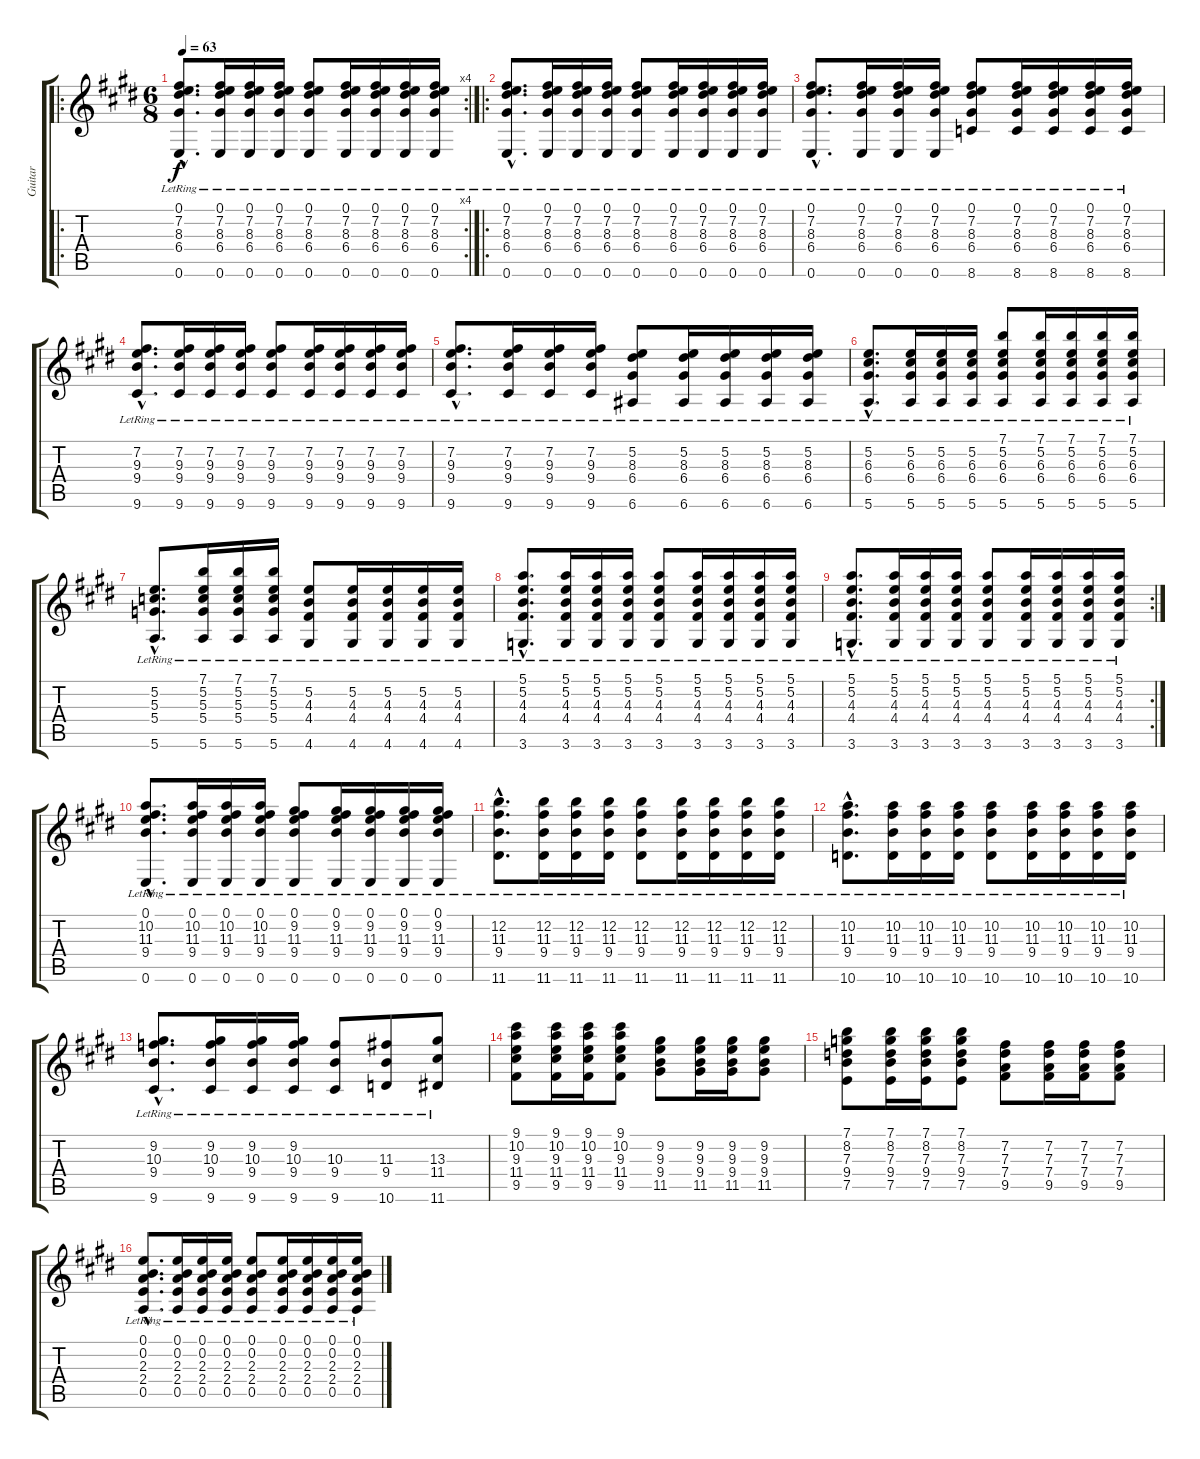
\track ("Guitar" "Guitar") {instrument acousticguitarnylon}
\staff {score tabs}
\tuning (E4 B3 G3 D3 A2 E2) {hide}
\ro
\rc 4
\ts (6 8)
\tempo 63
\clef g2
\ks e
(0.1{hac lr} 7.2{hac lr} 8.3{hac lr} 6.4{hac lr} 0.6{hac lr}).8{d dy f instrument acousticguitarnylon} (0.1{lr} 7.2{lr} 8.3{lr} 6.4{lr} 0.6{lr}).16 (0.1{lr} 7.2{lr} 8.3{lr} 6.4{lr} 0.6{lr}).16 (0.1{lr} 7.2{lr} 8.3{lr} 6.4{lr} 0.6{lr}).16 (0.1{lr} 7.2{lr} 8.3{lr} 6.4{lr} 0.6{lr}).8 (0.1{lr} 7.2{lr} 8.3{lr} 6.4{lr} 0.6{lr}).16 (0.1{lr} 7.2{lr} 8.3{lr} 6.4{lr} 0.6{lr}).16 (0.1{lr} 7.2{lr} 8.3{lr} 6.4{lr} 0.6{lr}).16 (0.1{lr} 7.2{lr} 8.3{lr} 6.4{lr} 0.6{lr}).16 |
\ro
(0.1{hac lr} 7.2{hac lr} 8.3{hac lr} 6.4{hac lr} 0.6{hac lr}).8{d} (0.1{lr} 7.2{lr} 8.3{lr} 6.4{lr} 0.6{lr}).16 (0.1{lr} 7.2{lr} 8.3{lr} 6.4{lr} 0.6{lr}).16 (0.1{lr} 7.2{lr} 8.3{lr} 6.4{lr} 0.6{lr}).16 (0.1{lr} 7.2{lr} 8.3{lr} 6.4{lr} 0.6{lr}).8 (0.1{lr} 7.2{lr} 8.3{lr} 6.4{lr} 0.6{lr}).16 (0.1{lr} 7.2{lr} 8.3{lr} 6.4{lr} 0.6{lr}).16 (0.1{lr} 7.2{lr} 8.3{lr} 6.4{lr} 0.6{lr}).16 (0.1{lr} 7.2{lr} 8.3{lr} 6.4{lr} 0.6{lr}).16 |
(0.1{hac lr} 7.2{hac lr} 8.3{hac lr} 6.4{hac lr} 0.6{hac lr}).8{d} (0.1{lr} 7.2{lr} 8.3{lr} 6.4{lr} 0.6{lr}).16 (0.1{lr} 7.2{lr} 8.3{lr} 6.4{lr} 0.6{lr}).16 (0.1{lr} 7.2{lr} 8.3{lr} 6.4{lr} 0.6{lr}).16 (0.1{lr} 7.2{lr} 8.3{lr} 6.4{lr} 8.6{lr}).8 (0.1{lr} 7.2{lr} 8.3{lr} 6.4{lr} 8.6{lr}).16 (0.1{lr} 7.2{lr} 8.3{lr} 6.4{lr} 8.6{lr}).16 (0.1{lr} 7.2{lr} 8.3{lr} 6.4{lr} 8.6{lr}).16 (0.1{lr} 7.2{lr} 8.3{lr} 6.4{lr} 8.6{lr}).16 |
(7.2{hac lr} 9.3{hac lr} 9.4{hac lr} 9.6{hac lr}).8{d} (7.2{lr} 9.3{lr} 9.4{lr} 9.6{lr}).16 (7.2{lr} 9.3{lr} 9.4{lr} 9.6{lr}).16 (7.2{lr} 9.3{lr} 9.4{lr} 9.6{lr}).16 (7.2{lr} 9.3{lr} 9.4{lr} 9.6{lr}).8 (7.2{lr} 9.3{lr} 9.4{lr} 9.6{lr}).16 (7.2{lr} 9.3{lr} 9.4{lr} 9.6{lr}).16 (7.2{lr} 9.3{lr} 9.4{lr} 9.6{lr}).16 (7.2{lr} 9.3{lr} 9.4{lr} 9.6{lr}).16 |
(7.2{hac lr} 9.3{hac lr} 9.4{hac lr} 9.6{hac lr}).8{d} (7.2{lr} 9.3{lr} 9.4{lr} 9.6{lr}).16 (7.2{lr} 9.3{lr} 9.4{lr} 9.6{lr}).16 (7.2{lr} 9.3{lr} 9.4{lr} 9.6{lr}).16 (5.2{lr} 8.3{lr} 6.4{lr} 6.6{lr}).8 (5.2{lr} 8.3{lr} 6.4{lr} 6.6{lr}).16 (5.2{lr} 8.3{lr} 6.4{lr} 6.6{lr}).16 (5.2{lr} 8.3{lr} 6.4{lr} 6.6{lr}).16 (5.2{lr} 8.3{lr} 6.4{lr} 6.6{lr}).16 |
(5.2{hac lr} 6.3{hac lr} 6.4{hac lr} 5.6{hac lr}).8{d} (5.2{lr} 6.3{lr} 6.4{lr} 5.6{lr}).16 (5.2{lr} 6.3{lr} 6.4{lr} 5.6{lr}).16 (5.2{lr} 6.3{lr} 6.4{lr} 5.6{lr}).16 (7.1{lr} 5.2{lr} 6.3{lr} 6.4{lr} 5.6{lr}).8 (7.1{lr} 5.2{lr} 6.3{lr} 6.4{lr} 5.6{lr}).16 (7.1{lr} 5.2{lr} 6.3{lr} 6.4{lr} 5.6{lr}).16 (7.1{lr} 5.2{lr} 6.3{lr} 6.4{lr} 5.6{lr}).16 (7.1{lr} 5.2{lr} 6.3{lr} 6.4{lr} 5.6{lr}).16 |
(5.2{hac lr} 5.3{hac lr} 5.4{hac lr} 5.6{hac lr}).8{d} (7.1{lr} 5.2{lr} 5.3{lr} 5.4{lr} 5.6{lr}).16 (7.1{lr} 5.2{lr} 5.3{lr} 5.4{lr} 5.6{lr}).16 (7.1{lr} 5.2{lr} 5.3{lr} 5.4{lr} 5.6{lr}).16 (5.2{lr} 4.3{lr} 4.4{lr} 4.6{lr}).8 (5.2{lr} 4.3{lr} 4.4{lr} 4.6{lr}).16 (5.2{lr} 4.3{lr} 4.4{lr} 4.6{lr}).16 (5.2{lr} 4.3{lr} 4.4{lr} 4.6{lr}).16 (5.2{lr} 4.3{lr} 4.4{lr} 4.6{lr}).16 |
(5.1{hac lr} 5.2{hac lr} 4.3{hac lr} 4.4{hac lr} 3.6{hac lr}).8{d} (5.1{lr} 5.2{lr} 4.3{lr} 4.4{lr} 3.6{lr}).16 (5.1{lr} 5.2{lr} 4.3{lr} 4.4{lr} 3.6{lr}).16 (5.1{lr} 5.2{lr} 4.3{lr} 4.4{lr} 3.6{lr}).16 (5.1{lr} 5.2{lr} 4.3{lr} 4.4{lr} 3.6{lr}).8 (5.1{lr} 5.2{lr} 4.3{lr} 4.4{lr} 3.6{lr}).16 (5.1{lr} 5.2{lr} 4.3{lr} 4.4{lr} 3.6{lr}).16 (5.1{lr} 5.2{lr} 4.3{lr} 4.4{lr} 3.6{lr}).16 (5.1{lr} 5.2{lr} 4.3{lr} 4.4{lr} 3.6{lr}).16 |
\rc 2
(5.1{hac lr} 5.2{hac lr} 4.3{hac lr} 4.4{hac lr} 3.6{hac lr}).8{d} (5.1{lr} 5.2{lr} 4.3{lr} 4.4{lr} 3.6{lr}).16 (5.1{lr} 5.2{lr} 4.3{lr} 4.4{lr} 3.6{lr}).16 (5.1{lr} 5.2{lr} 4.3{lr} 4.4{lr} 3.6{lr}).16 (5.1{lr} 5.2{lr} 4.3{lr} 4.4{lr} 3.6{lr}).8 (5.1{lr} 5.2{lr} 4.3{lr} 4.4{lr} 3.6{lr}).16 (5.1{lr} 5.2{lr} 4.3{lr} 4.4{lr} 3.6{lr}).16 (5.1{lr} 5.2{lr} 4.3{lr} 4.4{lr} 3.6{lr}).16 (5.1{lr} 5.2{lr} 4.3{lr} 4.4{lr} 3.6{lr}).16 |
(0.1{hac lr} 10.2{hac lr} 11.3{hac lr} 9.4{hac lr} 0.6{hac lr}).8{d} (0.1{lr} 10.2{lr} 11.3{lr} 9.4{lr} 0.6{lr}).16 (0.1{lr} 10.2{lr} 11.3{lr} 9.4{lr} 0.6{lr}).16 (0.1{lr} 10.2{lr} 11.3{lr} 9.4{lr} 0.6{lr}).16 (0.1{lr} 9.2{lr} 11.3{lr} 9.4{lr} 0.6{lr}).8 (0.1{lr} 9.2{lr} 11.3{lr} 9.4{lr} 0.6{lr}).16 (0.1{lr} 9.2{lr} 11.3{lr} 9.4{lr} 0.6{lr}).16 (0.1{lr} 9.2{lr} 11.3{lr} 9.4{lr} 0.6{lr}).16 (0.1{lr} 9.2{lr} 11.3{lr} 9.4{lr} 0.6{lr}).16 |
(12.2{hac lr} 11.3{hac lr} 9.4{hac lr} 11.6{hac lr}).8{d} (12.2{lr} 11.3{lr} 9.4{lr} 11.6{lr}).16 (12.2{lr} 11.3{lr} 9.4{lr} 11.6{lr}).16 (12.2{lr} 11.3{lr} 9.4{lr} 11.6{lr}).16 (12.2{lr} 11.3{lr} 9.4{lr} 11.6{lr}).8 (12.2{lr} 11.3{lr} 9.4{lr} 11.6{lr}).16 (12.2{lr} 11.3{lr} 9.4{lr} 11.6{lr}).16 (12.2{lr} 11.3{lr} 9.4{lr} 11.6{lr}).16 (12.2{lr} 11.3{lr} 9.4{lr} 11.6{lr}).16 |
(10.2{hac lr} 11.3{hac lr} 9.4{hac lr} 10.6{hac lr}).8{d} (10.2{lr} 11.3{lr} 9.4{lr} 10.6{lr}).16 (10.2{lr} 11.3{lr} 9.4{lr} 10.6{lr}).16 (10.2{lr} 11.3 9.4{lr} 10.6{lr}).16 (10.2{lr} 11.3{lr} 9.4{lr} 10.6{lr}).8 (10.2{lr} 11.3{lr} 9.4{lr} 10.6).16 (10.2{lr} 11.3 9.4{lr} 10.6{lr}).16 (10.2{lr} 11.3{lr} 9.4{lr} 10.6{lr}).16 (10.2{lr} 11.3{lr} 9.4{lr} 10.6{lr}).16 |
(9.2{hac lr} 10.3{hac lr} 9.4{hac lr} 9.6{hac lr}).8{d} (9.2{lr} 10.3{lr} 9.4{lr} 9.6{lr}).16 (9.2{lr} 10.3{lr} 9.4{lr} 9.6{lr}).16 (9.2{lr} 10.3{lr} 9.4{lr} 9.6{lr}).16 (10.3{lr} 9.4{lr} 9.6{lr}).8 (11.3{lr} 9.4{lr} 10.6).8 (13.3 11.4{lr} 11.6{lr}).8 |
(9.1 10.2 9.3 11.4 9.5).8 (9.1 10.2 9.3 11.4 9.5).16 (9.1 10.2 9.3 11.4 9.5).16 (9.1 10.2 9.3 11.4 9.5).8 (9.2 9.3 9.4 11.5).8 (9.2 9.3 9.4 11.5).16 (9.2 9.3 9.4 11.5).16 (9.2 9.3 9.4 11.5).8 |
(7.1 8.2 7.3 9.4 7.5).8 (7.1 8.2 7.3 9.4 7.5).16 (7.1 8.2 7.3 9.4 7.5).16 (7.1 8.2 7.3 9.4 7.5).8 (7.2 7.3 7.4 9.5).8 (7.2 7.3 7.4 9.5).16 (7.2 7.3 7.4 9.5).16 (7.2 7.3 7.4 9.5).8 |
(0.1{hac} 0.2{hac lr} 2.3{hac lr} 2.4{hac lr} 0.5{hac}).8{d} (0.1 0.2{lr} 2.3{lr} 2.4{lr} 0.5).16 (0.1 0.2{lr} 2.3{lr} 2.4{lr} 0.5).16 (0.1 0.2{lr} 2.3 2.4{lr} 0.5).16 (0.1 0.2{lr} 2.3{lr} 2.4{lr} 0.5).8 (0.1 0.2{lr} 2.3{lr} 2.4{lr} 0.5).16 (0.1 0.2{lr} 2.3 2.4{lr} 0.5).16 (0.1 0.2{lr} 2.3{lr} 2.4{lr} 0.5).16 (0.1 0.2{lr} 2.3{lr} 2.4{lr} 0.5).16
